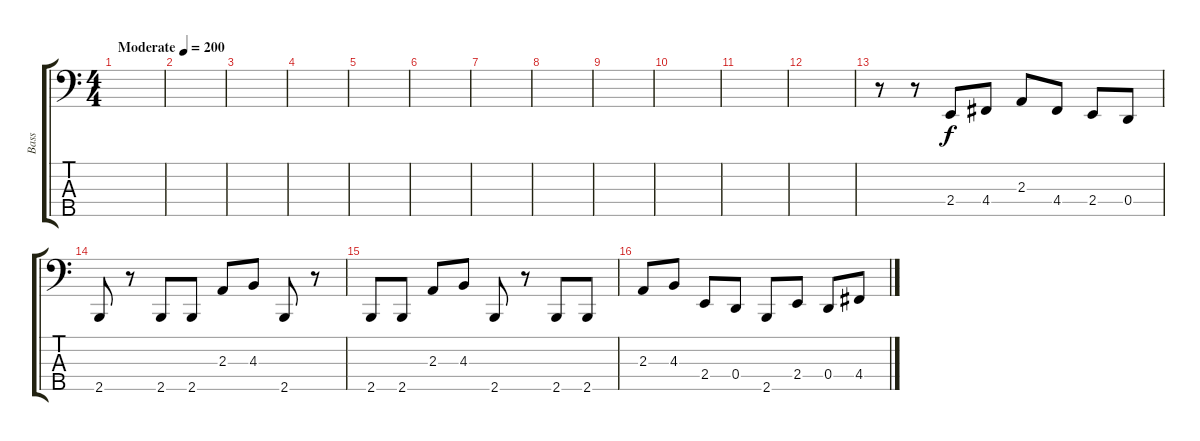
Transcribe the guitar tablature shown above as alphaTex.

\track ("Bass" "Bass") {instrument electricbassfinger}
\staff {score tabs}
\tuning (F2 C2 G1 D1 A0) {hide}
\ts (4 4)
\tempo (200 "Moderate")
\clef f4
\ks c
|
|
|
|
|
|
|
|
|
|
|
|
r.8 r.8 2.4.8 4.4.8 2.3.8 4.4.8 2.4.8 0.4.8 |
2.5.8 r.8 2.5.8 2.5.8 2.3.8 4.3.8 2.5.8 r.8 |
2.5.8 2.5.8 2.3.8 4.3.8 2.5.8 r.8 2.5.8 2.5.8 |
2.3.8 4.3.8 2.4.8 0.4.8 2.5.8 2.4.8 0.4.8 4.4.8
